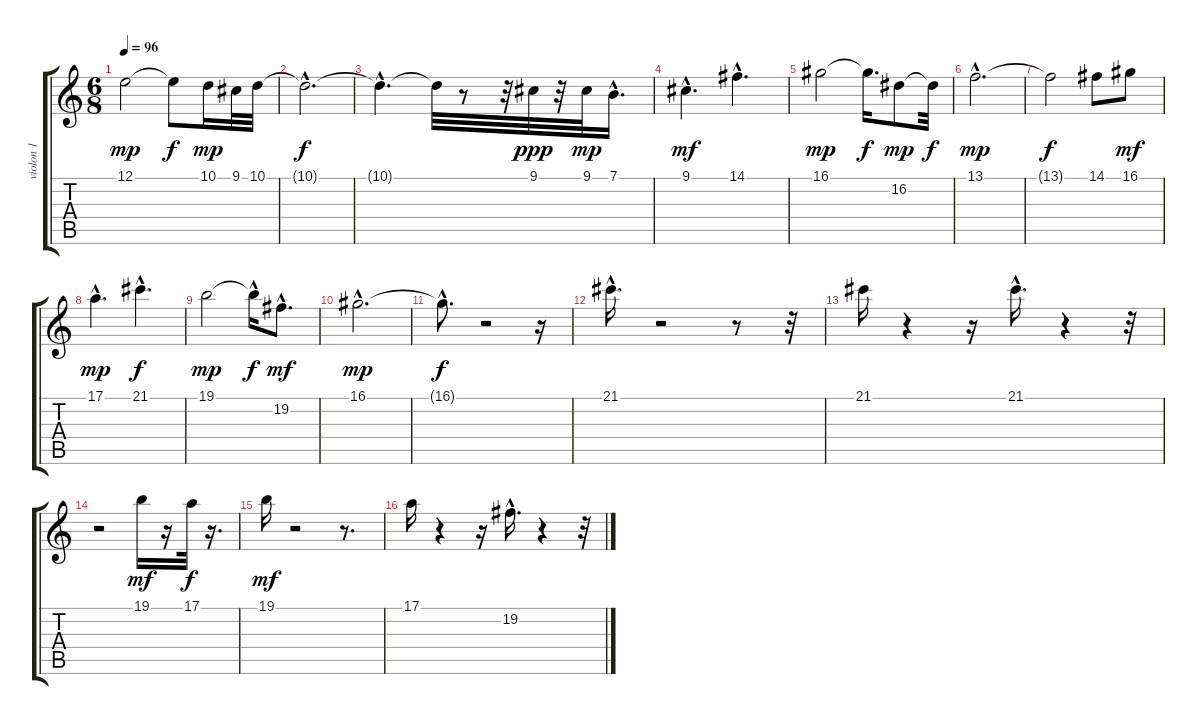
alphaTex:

\track ("violon 1" "violon 1") {instrument violin}
\staff {score tabs}
\tuning (E4 B3 G3 D3 A2 E2) {hide}
\ts (6 8)
\tempo 96
\clef g2
\ks c
12.1.2{dy mp} 12.1{t}.8{dy f} 10.1.16{dy mp} 9.1.32 10.1.32 |
10.1{hac t}.2{d dy f} |
10.1{hac t}.4{d} 10.1{t}.32 r.8 r.32 9.1.32{dy ppp} r.32 9.1.32{dy mp} 7.1{hac}.16{d} |
9.1{hac}.4{d dy mf} 14.1{hac}.4{d} |
16.1.2{dy mp} 16.1{t}.16{d dy f} 16.2.8{dy mp} 16.2{t}.32{dy f} |
13.1{hac}.2{d dy mp} |
13.1{t}.2{dy f} 14.1.8 16.1.8{dy mf} |
17.1{hac}.4{d dy mp} 21.1{hac}.4{d dy f} |
19.1.2{dy mp} 19.1{hac t}.16{dy f} 19.2{hac}.8{d dy mf} |
16.1{hac}.2{d dy mp} |
16.1{hac t}.8{d dy f} r.2 r.16 |
21.1{hac}.16{d} r.2 r.8 r.32 |
21.1.16 r.4 r.16 21.1{hac}.16{d} r.4 r.32 |
r.2 19.1.16{dy mf} r.16 17.1.32{dy f} r.16{d} |
19.1.16{dy mf} r.2 r.8{d} |
17.1.16 r.4 r.16 19.2{hac}.16{d} r.4 r.32
